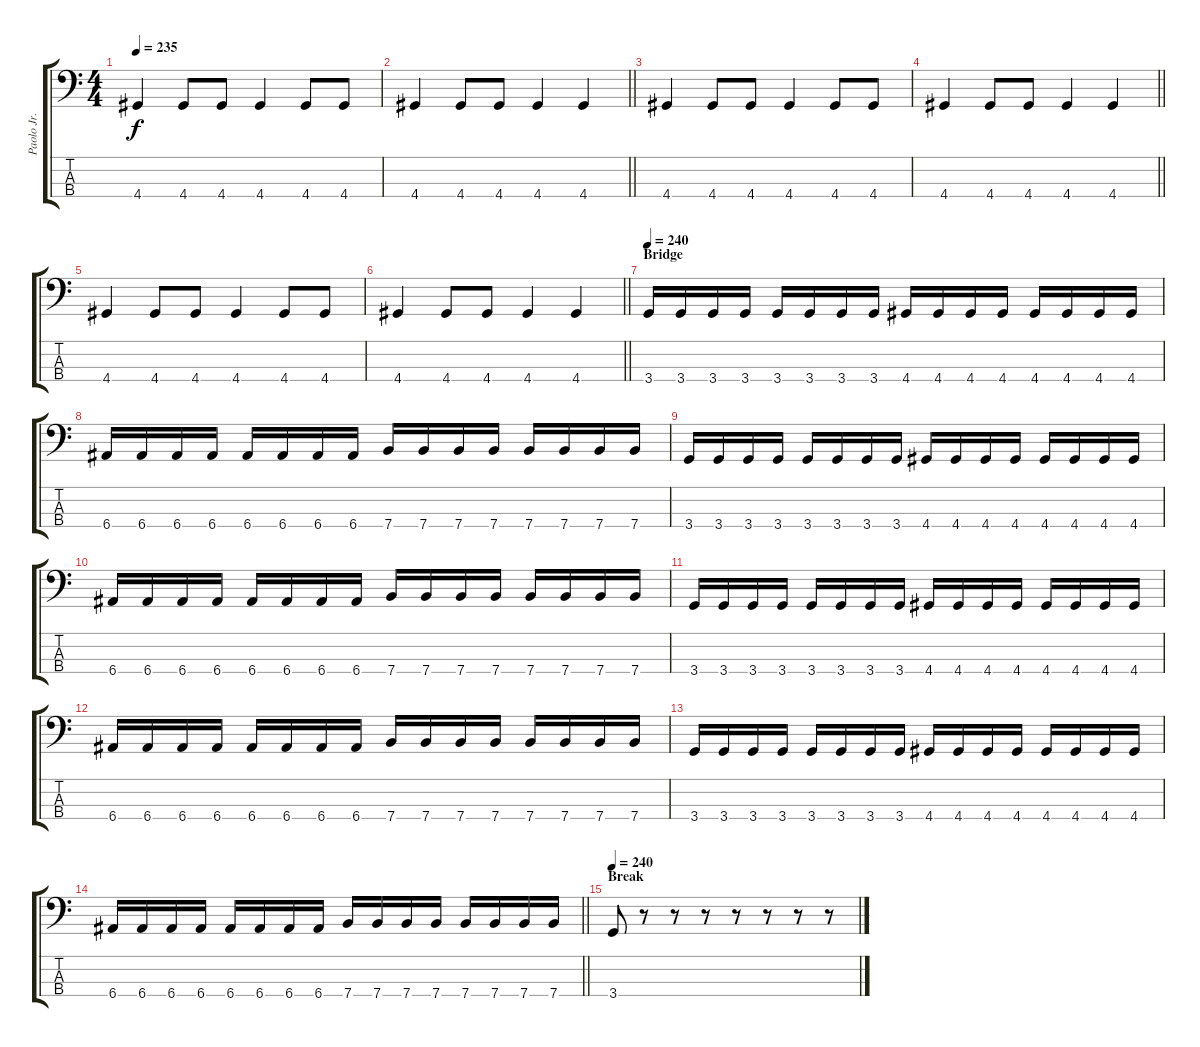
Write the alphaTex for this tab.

\track ("Paolo Jr." "Paolo Jr.") {instrument electricbasspick}
\staff {score tabs}
\tuning (G2 D2 A1 E1) {hide}
\ts (4 4)
\tempo 235
\clef f4
\ks c
4.4.4{dy f} 4.4.8 4.4.8 4.4.4 4.4.8 4.4.8 |
\barLineRight lightlight
4.4.4 4.4.8 4.4.8 4.4.4 4.4.4 |
4.4.4 4.4.8 4.4.8 4.4.4 4.4.8 4.4.8 |
\barLineRight lightlight
4.4.4 4.4.8 4.4.8 4.4.4 4.4.4 |
4.4.4 4.4.8 4.4.8 4.4.4 4.4.8 4.4.8 |
\barLineRight lightlight
4.4.4 4.4.8 4.4.8 4.4.4 4.4.4 |
\section ("" "Bridge")
\tempo 240
3.4.16 3.4.16 3.4.16 3.4.16 3.4.16 3.4.16 3.4.16 3.4.16 4.4.16 4.4.16 4.4.16 4.4.16 4.4.16 4.4.16 4.4.16 4.4.16 |
6.4.16 6.4.16 6.4.16 6.4.16 6.4.16 6.4.16 6.4.16 6.4.16 7.4.16 7.4.16 7.4.16 7.4.16 7.4.16 7.4.16 7.4.16 7.4.16 |
3.4.16 3.4.16 3.4.16 3.4.16 3.4.16 3.4.16 3.4.16 3.4.16 4.4.16 4.4.16 4.4.16 4.4.16 4.4.16 4.4.16 4.4.16 4.4.16 |
6.4.16 6.4.16 6.4.16 6.4.16 6.4.16 6.4.16 6.4.16 6.4.16 7.4.16 7.4.16 7.4.16 7.4.16 7.4.16 7.4.16 7.4.16 7.4.16 |
3.4.16 3.4.16 3.4.16 3.4.16 3.4.16 3.4.16 3.4.16 3.4.16 4.4.16 4.4.16 4.4.16 4.4.16 4.4.16 4.4.16 4.4.16 4.4.16 |
6.4.16 6.4.16 6.4.16 6.4.16 6.4.16 6.4.16 6.4.16 6.4.16 7.4.16 7.4.16 7.4.16 7.4.16 7.4.16 7.4.16 7.4.16 7.4.16 |
3.4.16 3.4.16 3.4.16 3.4.16 3.4.16 3.4.16 3.4.16 3.4.16 4.4.16 4.4.16 4.4.16 4.4.16 4.4.16 4.4.16 4.4.16 4.4.16 |
\barLineRight lightlight
6.4.16 6.4.16 6.4.16 6.4.16 6.4.16 6.4.16 6.4.16 6.4.16 7.4.16 7.4.16 7.4.16 7.4.16 7.4.16 7.4.16 7.4.16 7.4.16 |
\section ("" "Break")
\tempo 240
3.4.8 r.8 r.8 r.8 r.8 r.8 r.8 r.8
